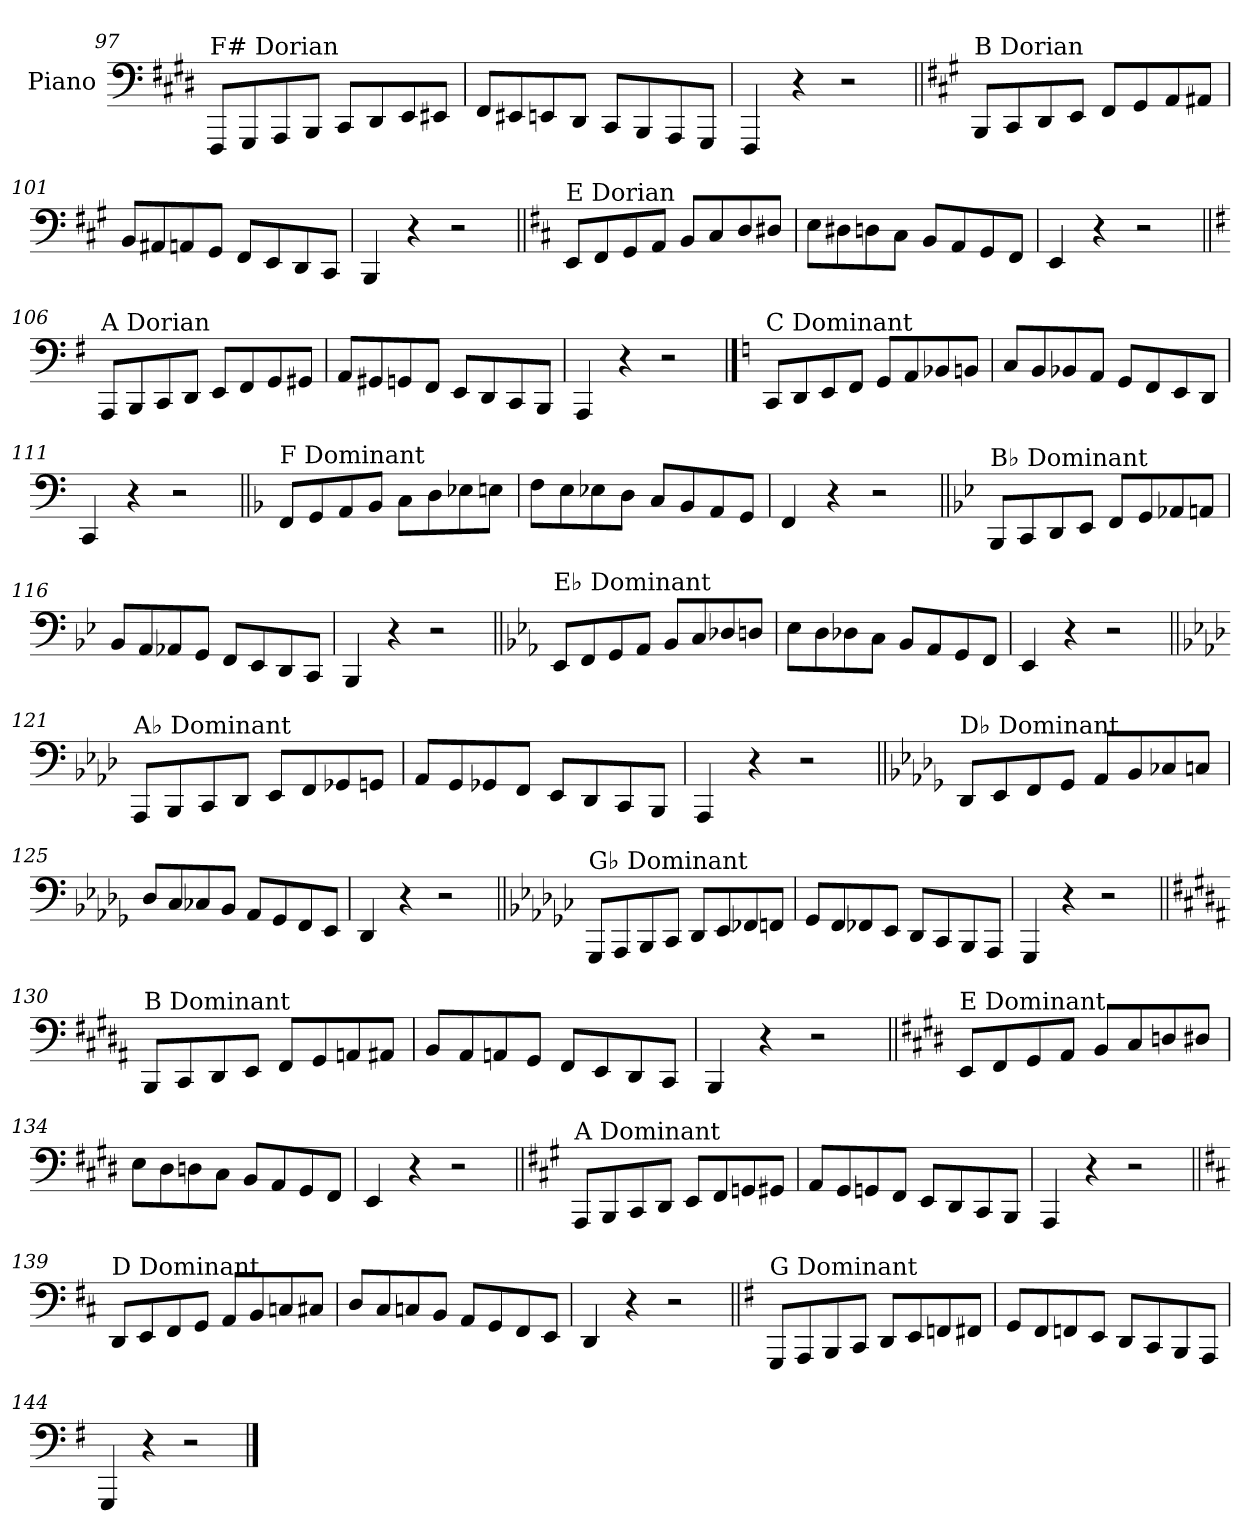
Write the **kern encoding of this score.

**kern
*part1
*staff1
*I"Piano
*I'Pno.
!!LO:LB:g=z
*clefF4
*k[f#c#g#d#]
=97
!LO:TX:a:t=F# Dorian
8FFF#/L
8GGG#/
8AAA/
8BBB/J
8CC#/L
8DD#/
8EE/
8EE#X/J
=98
8FF#/L
8EE#X/
8EEn/
8DD#/J
8CC#/L
8BBB/
8AAA/
8GGG#/J
=99
4FFF#/
4r
2r
=100||
*k[f#c#g#]
!LO:TX:a:t=B Dorian
8BBB/L
8CC#/
8DD/
8EE/J
8FF#/L
8GG#/
8AA/
8AA#X/J
=101
8BB/L
8AA#X/
8AAn/
8GG#/J
8FF#/L
8EE/
8DD/
8CC#/J
=102
4BBB/
4r
2r
!!LO:LB:g=z
=103||
*k[f#c#]
!LO:TX:a:t=E Dorian
8EE/L
8FF#/
8GG/
8AA/J
8BB/L
8C#/
8D/
8D#X/J
=104
8E\L
8D#X\
8Dn\
8C#\J
8BB/L
8AA/
8GG/
8FF#/J
=105
4EE/
4r
2r
=106||
*k[f#]
!LO:TX:a:t=A Dorian
8AAA/L
8BBB/
8CC/
8DD/J
8EE/L
8FF#/
8GG/
8GG#X/J
=107
8AA/L
8GG#X/
8GGn/
8FF#/J
8EE/L
8DD/
8CC/
8BBB/J
=108
4AAA/
4r
2r
!!LO:PB:g=z
==109
*k[]
!LO:TX:a:t=C Dominant
8CC/L
8DD/
8EE/
8FF/J
8GG/L
8AA/
8BB-X/
8BBn/J
=110
8C/L
8BB/
8BB-X/
8AA/J
8GG/L
8FF/
8EE/
8DD/J
=111
4CC/
4r
2r
=112||
*k[b-]
!LO:TX:a:t=F Dominant
8FF/L
8GG/
8AA/
8BB-/J
8C\L
8D\
8E-X\
8En\J
=113
8F\L
8E\
8E-X\
8D\J
8C/L
8BB-/
8AA/
8GG/J
=114
4FF/
4r
2r
!!LO:LB:g=z
=115||
*k[b-e-]
!LO:TX:a:t=B♭ Dominant
8BBB-/L
8CC/
8DD/
8EE-/J
8FF/L
8GG/
8AA-X/
8AAn/J
=116
8BB-/L
8AA/
8AA-X/
8GG/J
8FF/L
8EE-/
8DD/
8CC/J
=117
4BBB-/
4r
2r
=118||
*k[b-e-a-]
!LO:TX:a:t=E♭ Dominant
8EE-/L
8FF/
8GG/
8AA-/J
8BB-/L
8C/
8D-X/
8Dn/J
=119
8E-\L
8D\
8D-X\
8C\J
8BB-/L
8AA-/
8GG/
8FF/J
=120
4EE-/
4r
2r
!!LO:LB:g=z
=121||
*k[b-e-a-d-]
!LO:TX:a:t=A♭ Dominant
8AAA-/L
8BBB-/
8CC/
8DD-/J
8EE-/L
8FF/
8GG-X/
8GGn/J
=122
8AA-/L
8GG/
8GG-X/
8FF/J
8EE-/L
8DD-/
8CC/
8BBB-/J
=123
4AAA-/
4r
2r
=124||
*k[b-e-a-d-g-]
!LO:TX:a:t=D♭ Dominant
8DD-/L
8EE-/
8FF/
8GG-/J
8AA-/L
8BB-/
8C-X/
8Cn/J
=125
8D-/L
8C/
8C-X/
8BB-/J
8AA-/L
8GG-/
8FF/
8EE-/J
=126
4DD-/
4r
2r
!!LO:LB:g=z
=127||
*k[b-e-a-d-g-c-]
!LO:TX:a:t=G♭ Dominant
8GGG-/L
8AAA-/
8BBB-/
8CC-/J
8DD-/L
8EE-/
8FF-X/
8FFn/J
=128
8GG-/L
8FF/
8FF-X/
8EE-/J
8DD-/L
8CC-/
8BBB-/
8AAA-/J
=129
4GGG-/
4r
2r
=130||
*k[f#c#g#d#a#]
!LO:TX:a:t=B Dominant
8BBB/L
8CC#/
8DD#/
8EE/J
8FF#/L
8GG#/
8AAn/
8AA#X/J
=131
8BB/L
8AA#/
8AAn/
8GG#/J
8FF#/L
8EE/
8DD#/
8CC#/J
=132
4BBB/
4r
2r
!!LO:LB:g=z
=133||
*k[f#c#g#d#]
!LO:TX:a:t=E Dominant
8EE/L
8FF#/
8GG#/
8AA/J
8BB/L
8C#/
8Dn/
8D#X/J
=134
8E\L
8D#\
8Dn\
8C#\J
8BB/L
8AA/
8GG#/
8FF#/J
=135
4EE/
4r
2r
=136||
*k[f#c#g#]
!LO:TX:a:t=A Dominant
8AAA/L
8BBB/
8CC#/
8DD/J
8EE/L
8FF#/
8GGn/
8GG#X/J
=137
8AA/L
8GG#/
8GGn/
8FF#/J
8EE/L
8DD/
8CC#/
8BBB/J
=138
4AAA/
4r
2r
!!LO:LB:g=z
=139||
*k[f#c#]
!LO:TX:a:t=D Dominant
8DD/L
8EE/
8FF#/
8GG/J
8AA/L
8BB/
8Cn/
8C#X/J
=140
8D/L
8C#/
8Cn/
8BB/J
8AA/L
8GG/
8FF#/
8EE/J
=141
4DD/
4r
2r
=142||
*k[f#]
!LO:TX:a:t=G Dominant
8GGG/L
8AAA/
8BBB/
8CC/J
8DD/L
8EE/
8FFn/
8FF#X/J
=143
8GG/L
8FF#/
8FFn/
8EE/J
8DD/L
8CC/
8BBB/
8AAA/J
=144
4GGG/
4r
2r
==
*-
